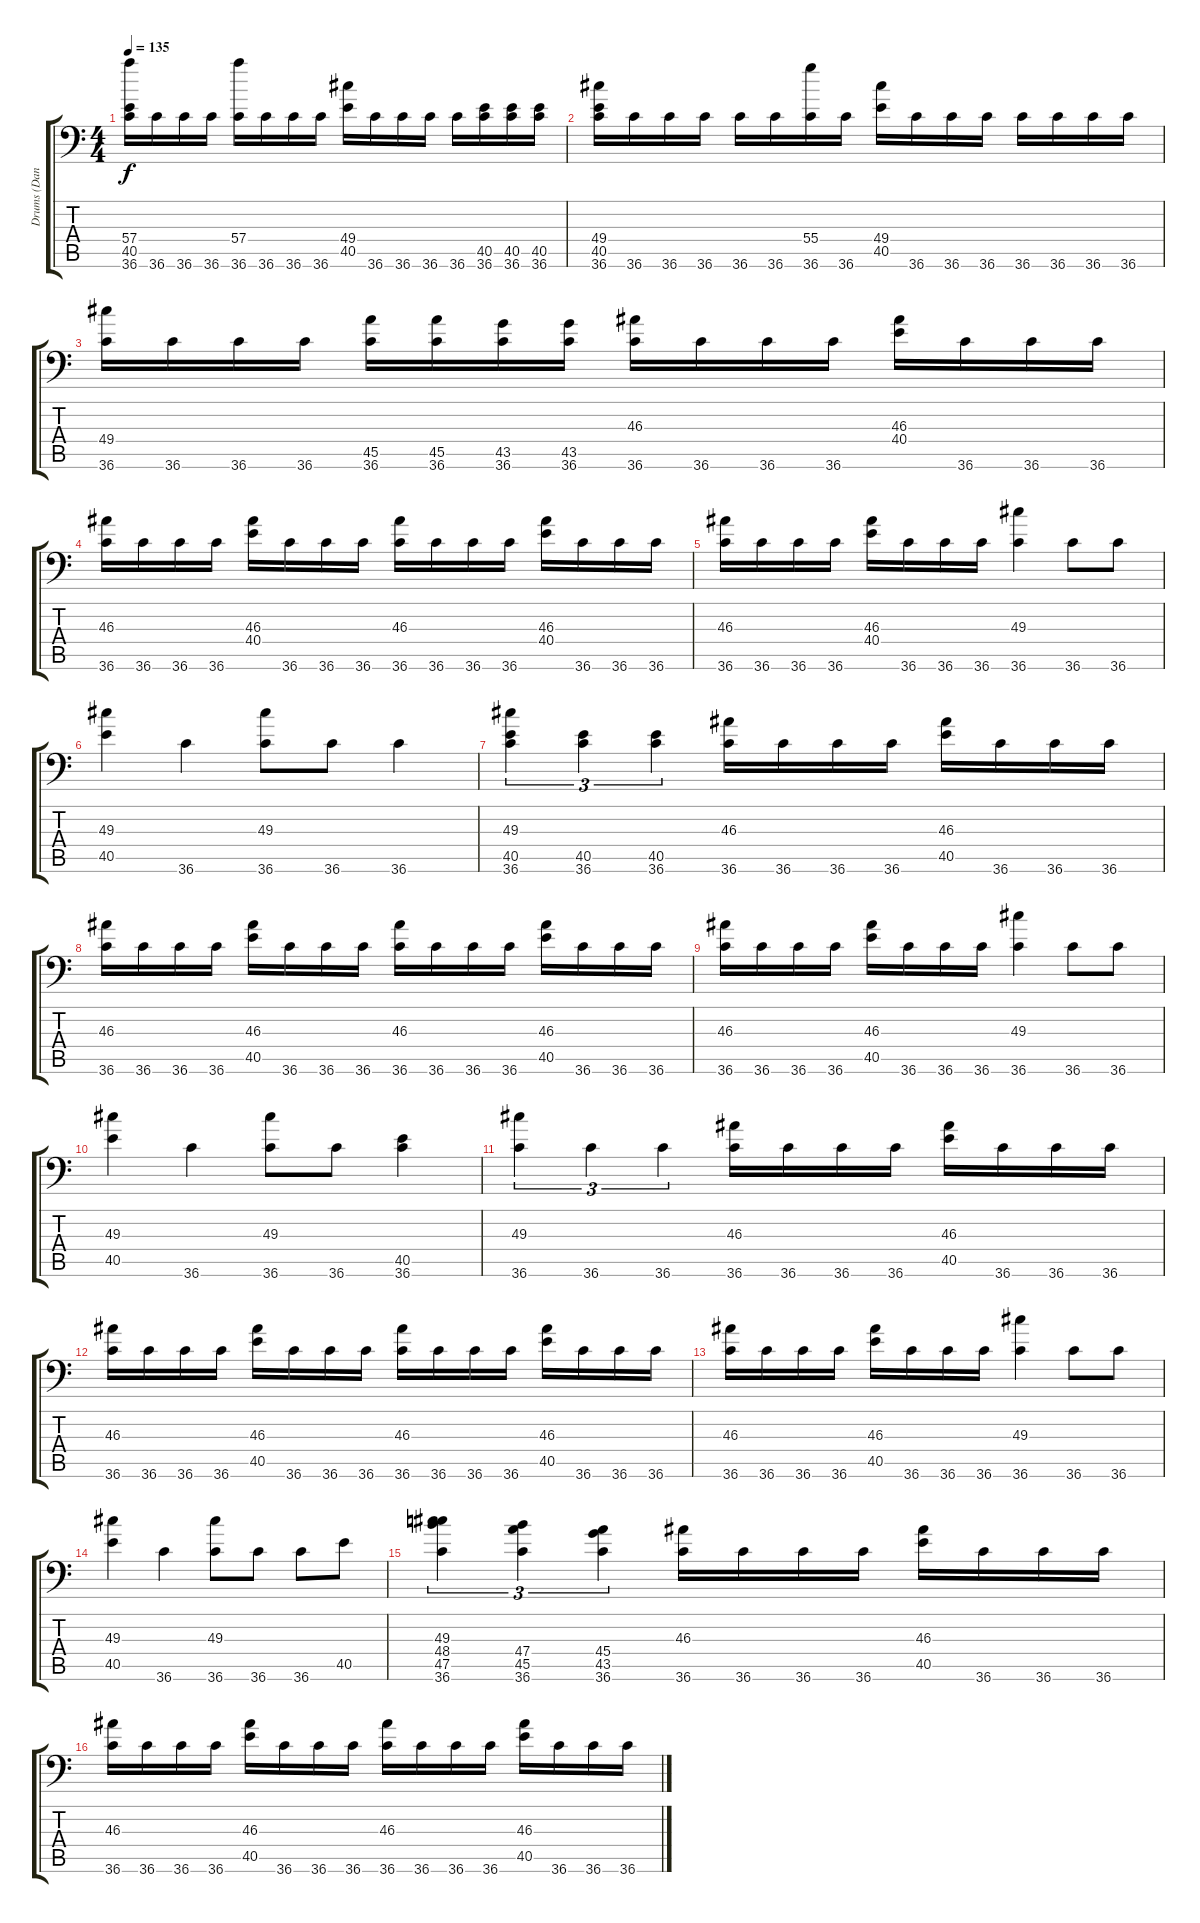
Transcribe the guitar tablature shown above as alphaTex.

\track ("Drums (Daniel)" "Drums (Dan") {instrument acousticgrandpiano}
\staff {score tabs}
\tuning (C-1 C-1 C-1 C-1 C-1 C-1) {hide}
\ts (4 4)
\tempo 135
\clef f4
\ks c
(57.4 40.5 36.6).16{dy f} 36.6.16 36.6.16 36.6.16 (57.4 36.6).16 36.6.16 36.6.16 36.6.16 (49.4 40.5).16 36.6.16 36.6.16 36.6.16 36.6.16 (40.5 36.6).16 (40.5 36.6).16 (40.5 36.6).16 |
(49.4 40.5 36.6).16 36.6.16 36.6.16 36.6.16 36.6.16 36.6.16 (55.4 36.6).16 36.6.16 (49.4 40.5).16 36.6.16 36.6.16 36.6.16 36.6.16 36.6.16 36.6.16 36.6.16 |
(49.4 36.6).16 36.6.16 36.6.16 36.6.16 (45.5 36.6).16 (45.5 36.6).16 (43.5 36.6).16 (43.5 36.6).16 (46.3 36.6).16 36.6.16 36.6.16 36.6.16 (46.3 40.4).16 36.6.16 36.6.16 36.6.16 |
(46.3 36.6).16 36.6.16 36.6.16 36.6.16 (46.3 40.4).16 36.6.16 36.6.16 36.6.16 (46.3 36.6).16 36.6.16 36.6.16 36.6.16 (46.3 40.4).16 36.6.16 36.6.16 36.6.16 |
(46.3 36.6).16 36.6.16 36.6.16 36.6.16 (46.3 40.4).16 36.6.16 36.6.16 36.6.16 (49.3 36.6).4 36.6.8 36.6.8 |
(49.3 40.5).4 36.6.4 (49.3 36.6).8 36.6.8 36.6.4 |
(49.3 40.5 36.6).4{tu (3 2)} (40.5 36.6).4{tu (3 2)} (40.5 36.6).4{tu (3 2)} (46.3 36.6).16 36.6.16 36.6.16 36.6.16 (46.3 40.5).16 36.6.16 36.6.16 36.6.16 |
(46.3 36.6).16 36.6.16 36.6.16 36.6.16 (46.3 40.5).16 36.6.16 36.6.16 36.6.16 (46.3 36.6).16 36.6.16 36.6.16 36.6.16 (46.3 40.5).16 36.6.16 36.6.16 36.6.16 |
(46.3 36.6).16 36.6.16 36.6.16 36.6.16 (46.3 40.5).16 36.6.16 36.6.16 36.6.16 (49.3 36.6).4 36.6.8 36.6.8 |
(49.3 40.5).4 36.6.4 (49.3 36.6).8 36.6.8 (40.5 36.6).4 |
(49.3 36.6).4{tu (3 2)} 36.6.4{tu (3 2)} 36.6.4{tu (3 2)} (46.3 36.6).16 36.6.16 36.6.16 36.6.16 (46.3 40.5).16 36.6.16 36.6.16 36.6.16 |
(46.3 36.6).16 36.6.16 36.6.16 36.6.16 (46.3 40.5).16 36.6.16 36.6.16 36.6.16 (46.3 36.6).16 36.6.16 36.6.16 36.6.16 (46.3 40.5).16 36.6.16 36.6.16 36.6.16 |
(46.3 36.6).16 36.6.16 36.6.16 36.6.16 (46.3 40.5).16 36.6.16 36.6.16 36.6.16 (49.3 36.6).4 36.6.8 36.6.8 |
(49.3 40.5).4 36.6.4 (49.3 36.6).8 36.6.8 36.6.8 40.5.8 |
(49.3 48.4 47.5 36.6).4{tu (3 2)} (47.4 45.5 36.6).4{tu (3 2)} (45.4 43.5 36.6).4{tu (3 2)} (46.3 36.6).16 36.6.16 36.6.16 36.6.16 (46.3 40.5).16 36.6.16 36.6.16 36.6.16 |
(46.3 36.6).16 36.6.16 36.6.16 36.6.16 (46.3 40.5).16 36.6.16 36.6.16 36.6.16 (46.3 36.6).16 36.6.16 36.6.16 36.6.16 (46.3 40.5).16 36.6.16 36.6.16 36.6.16
